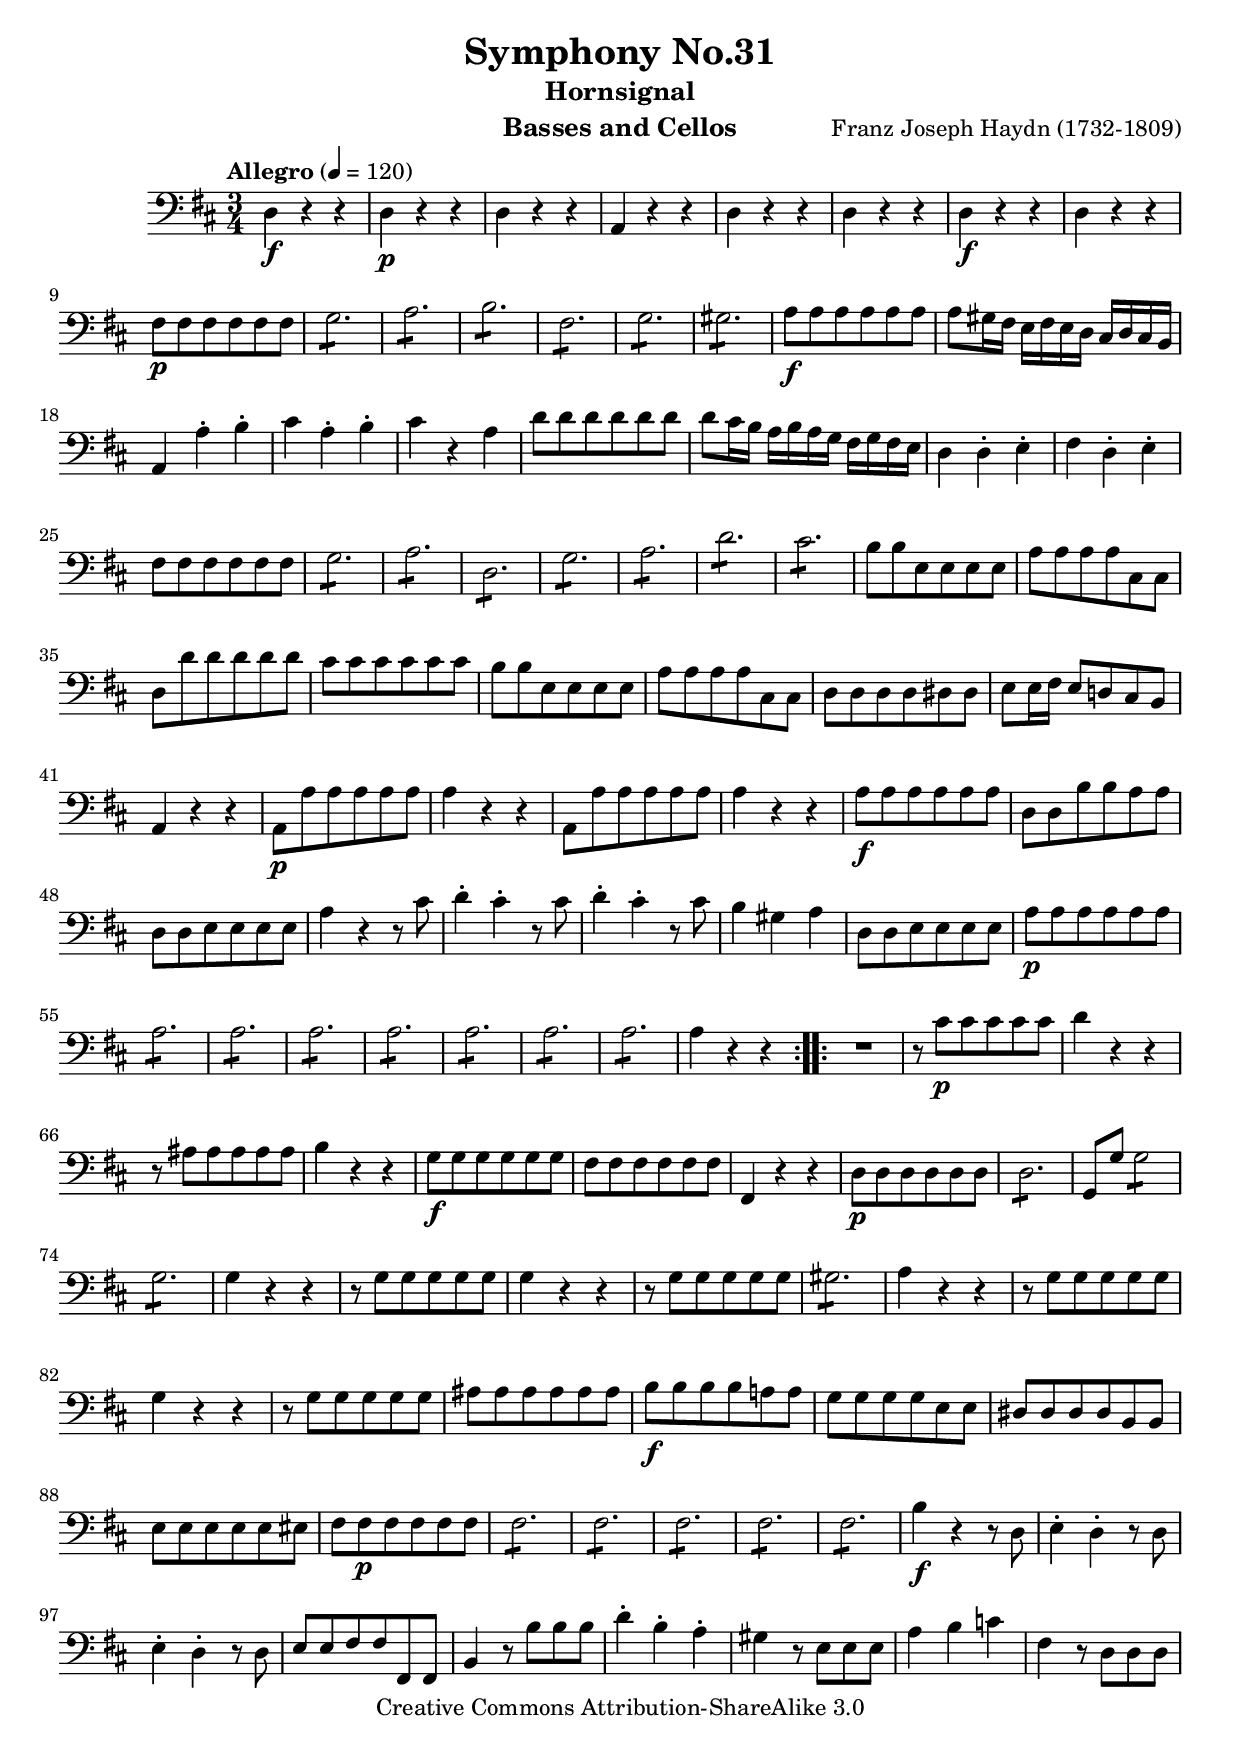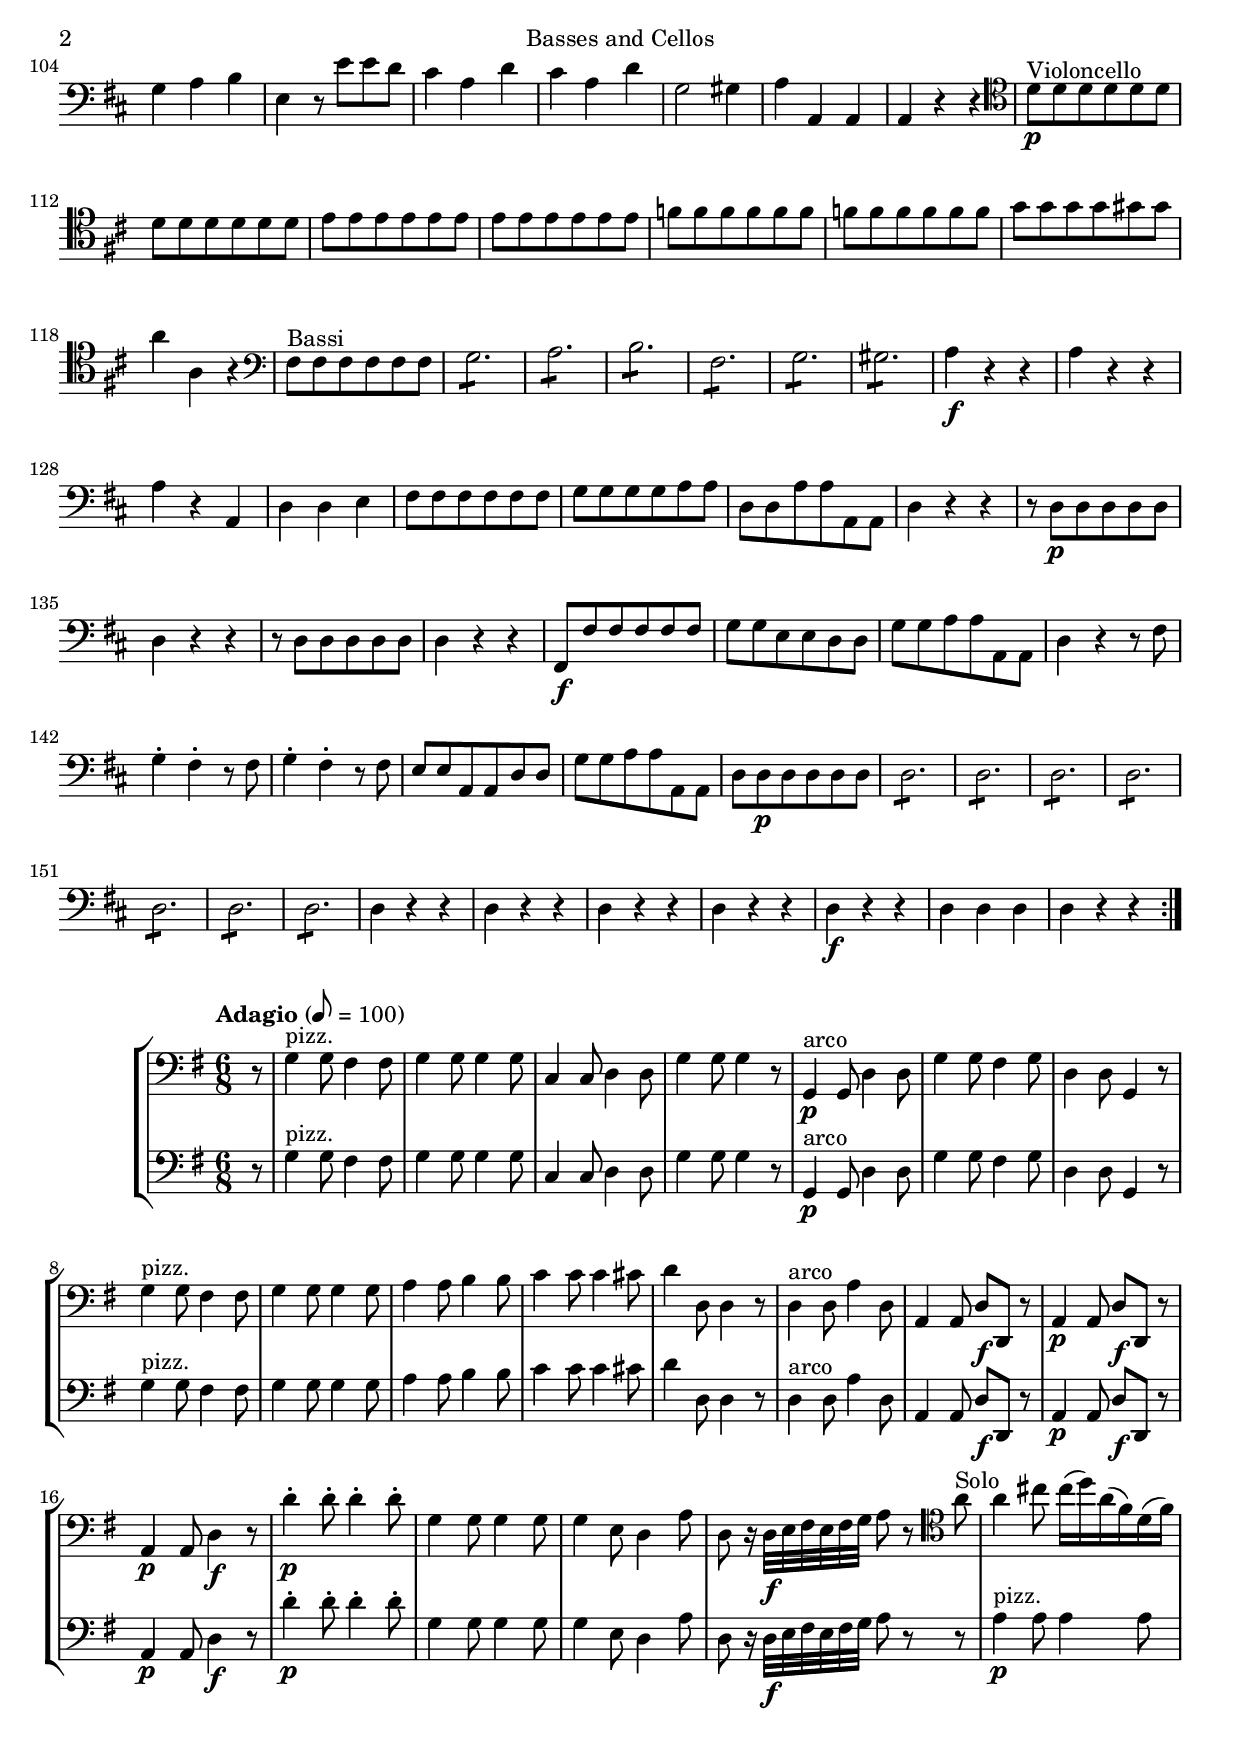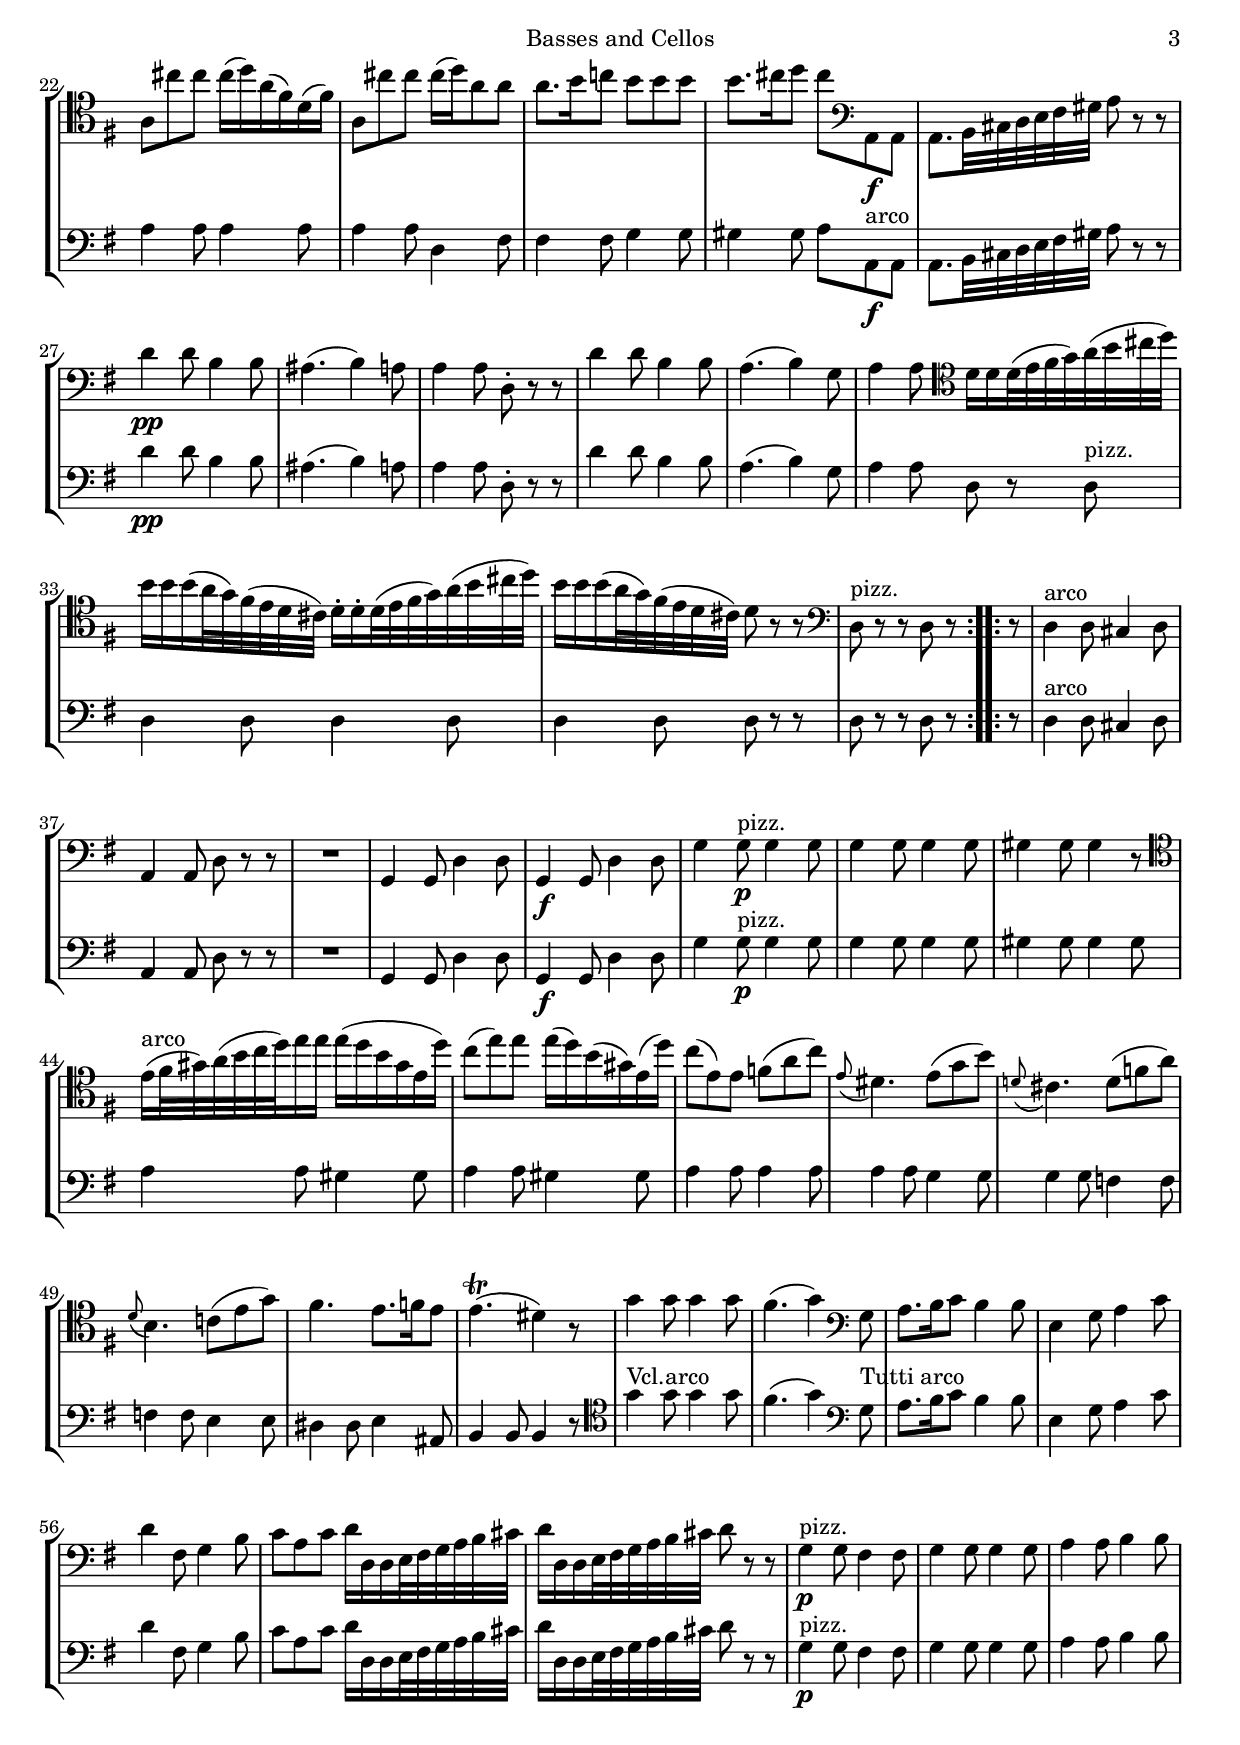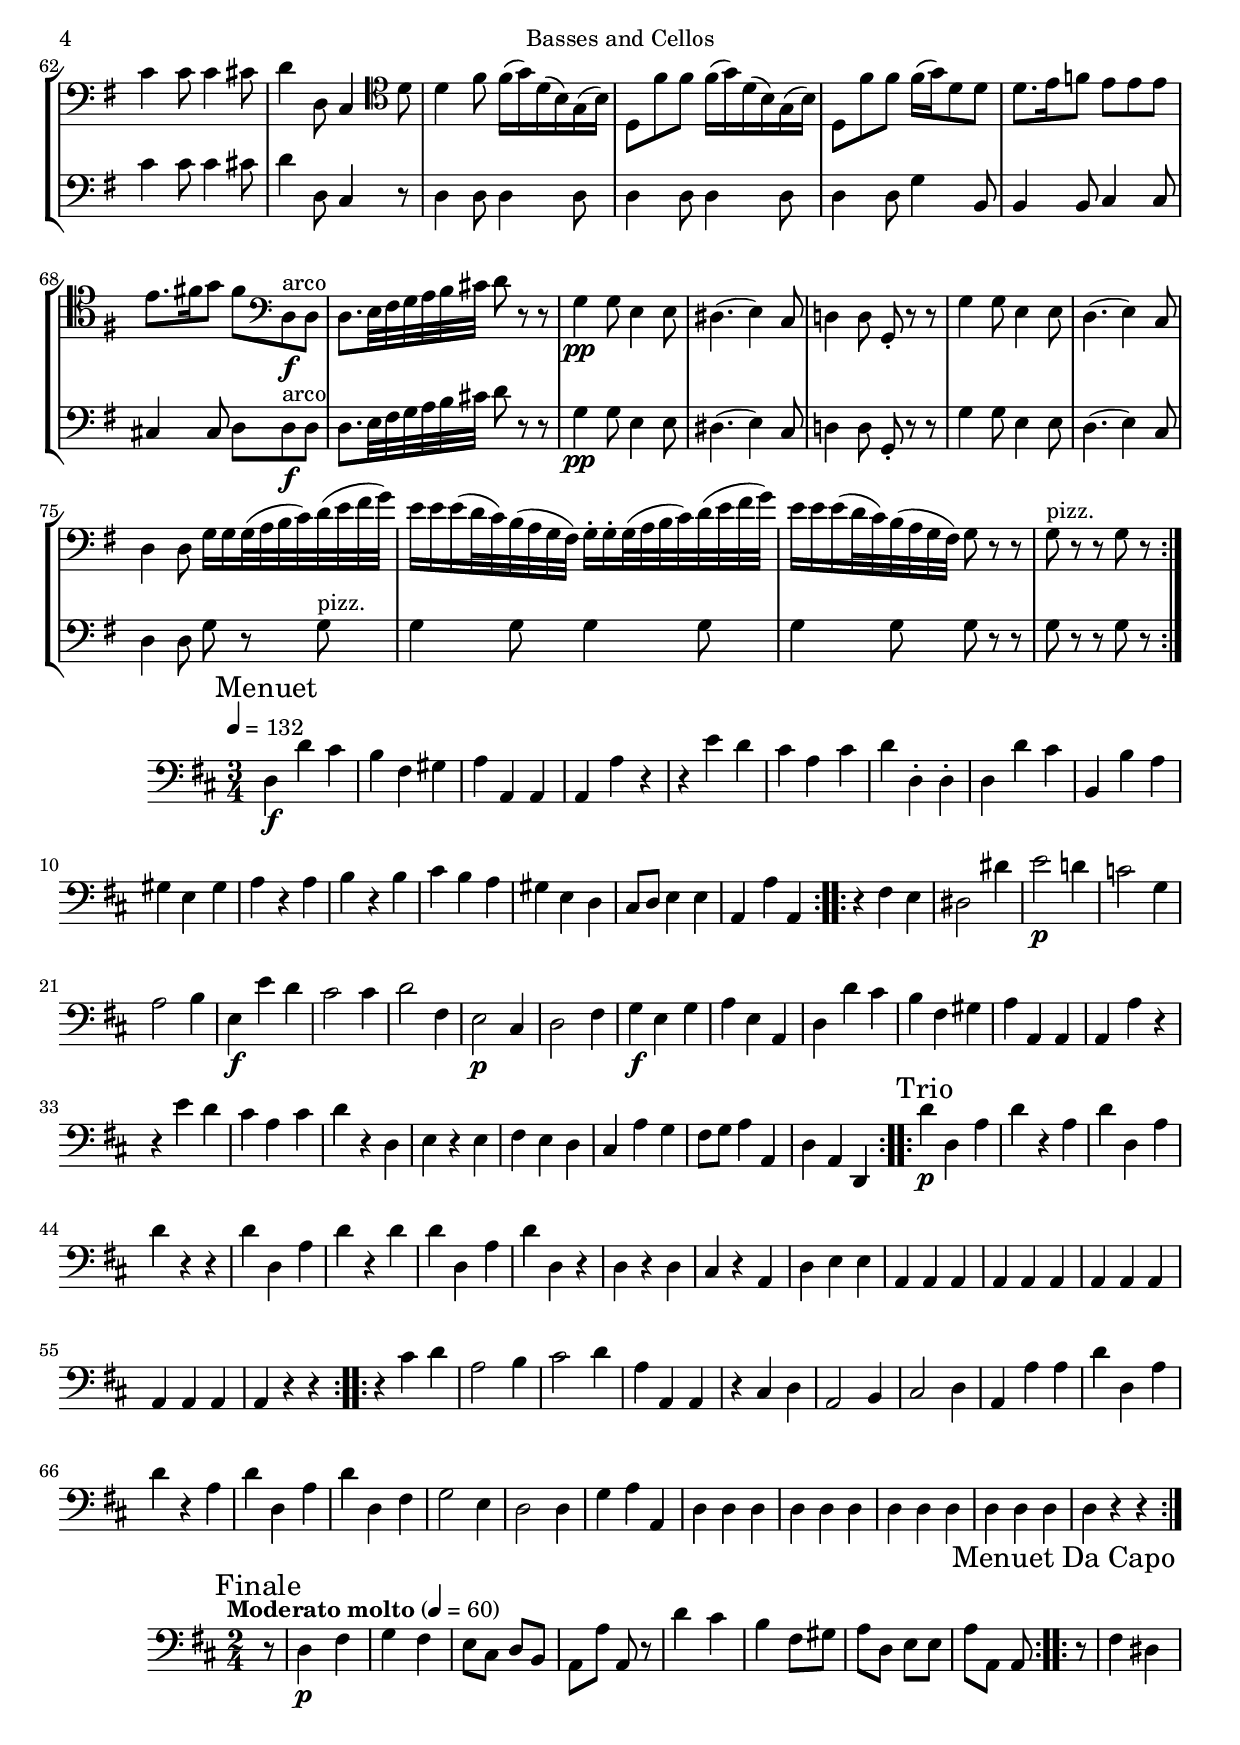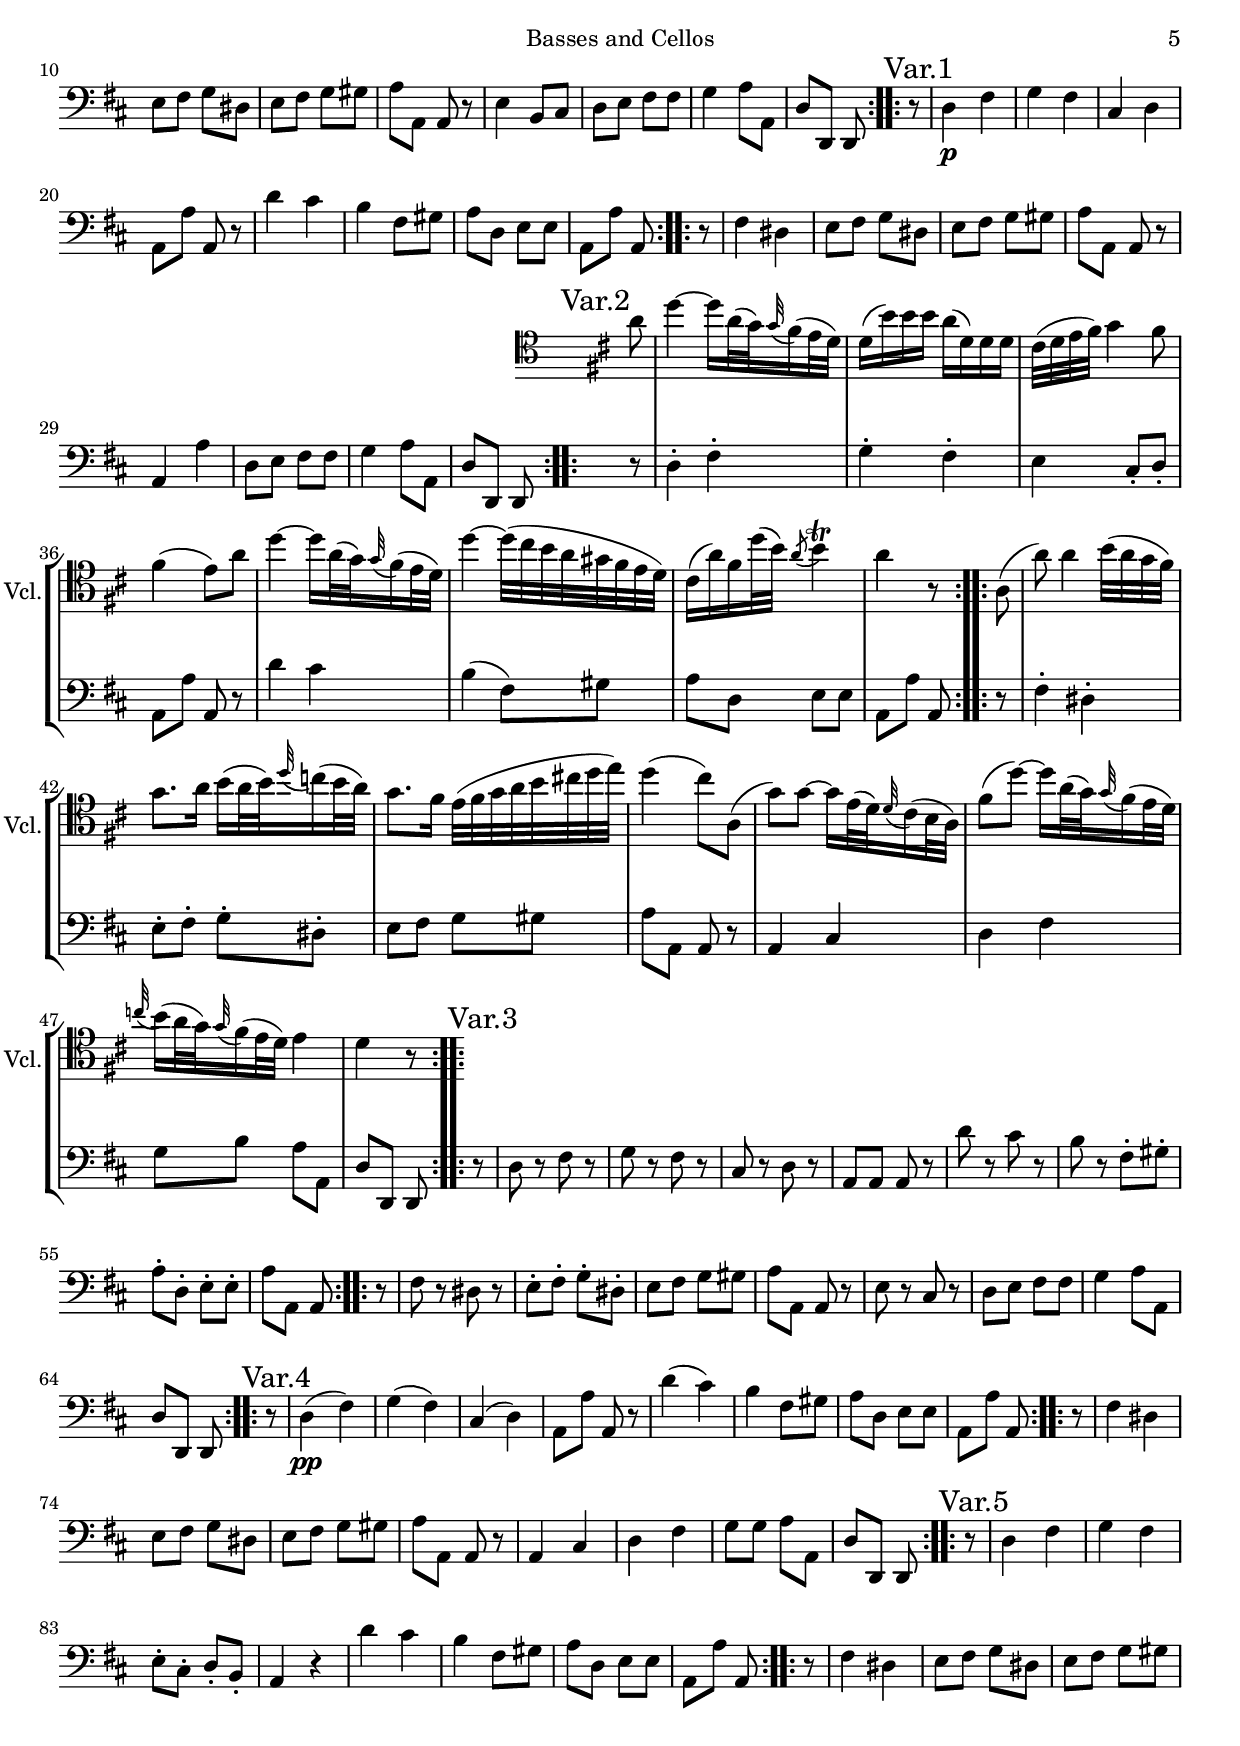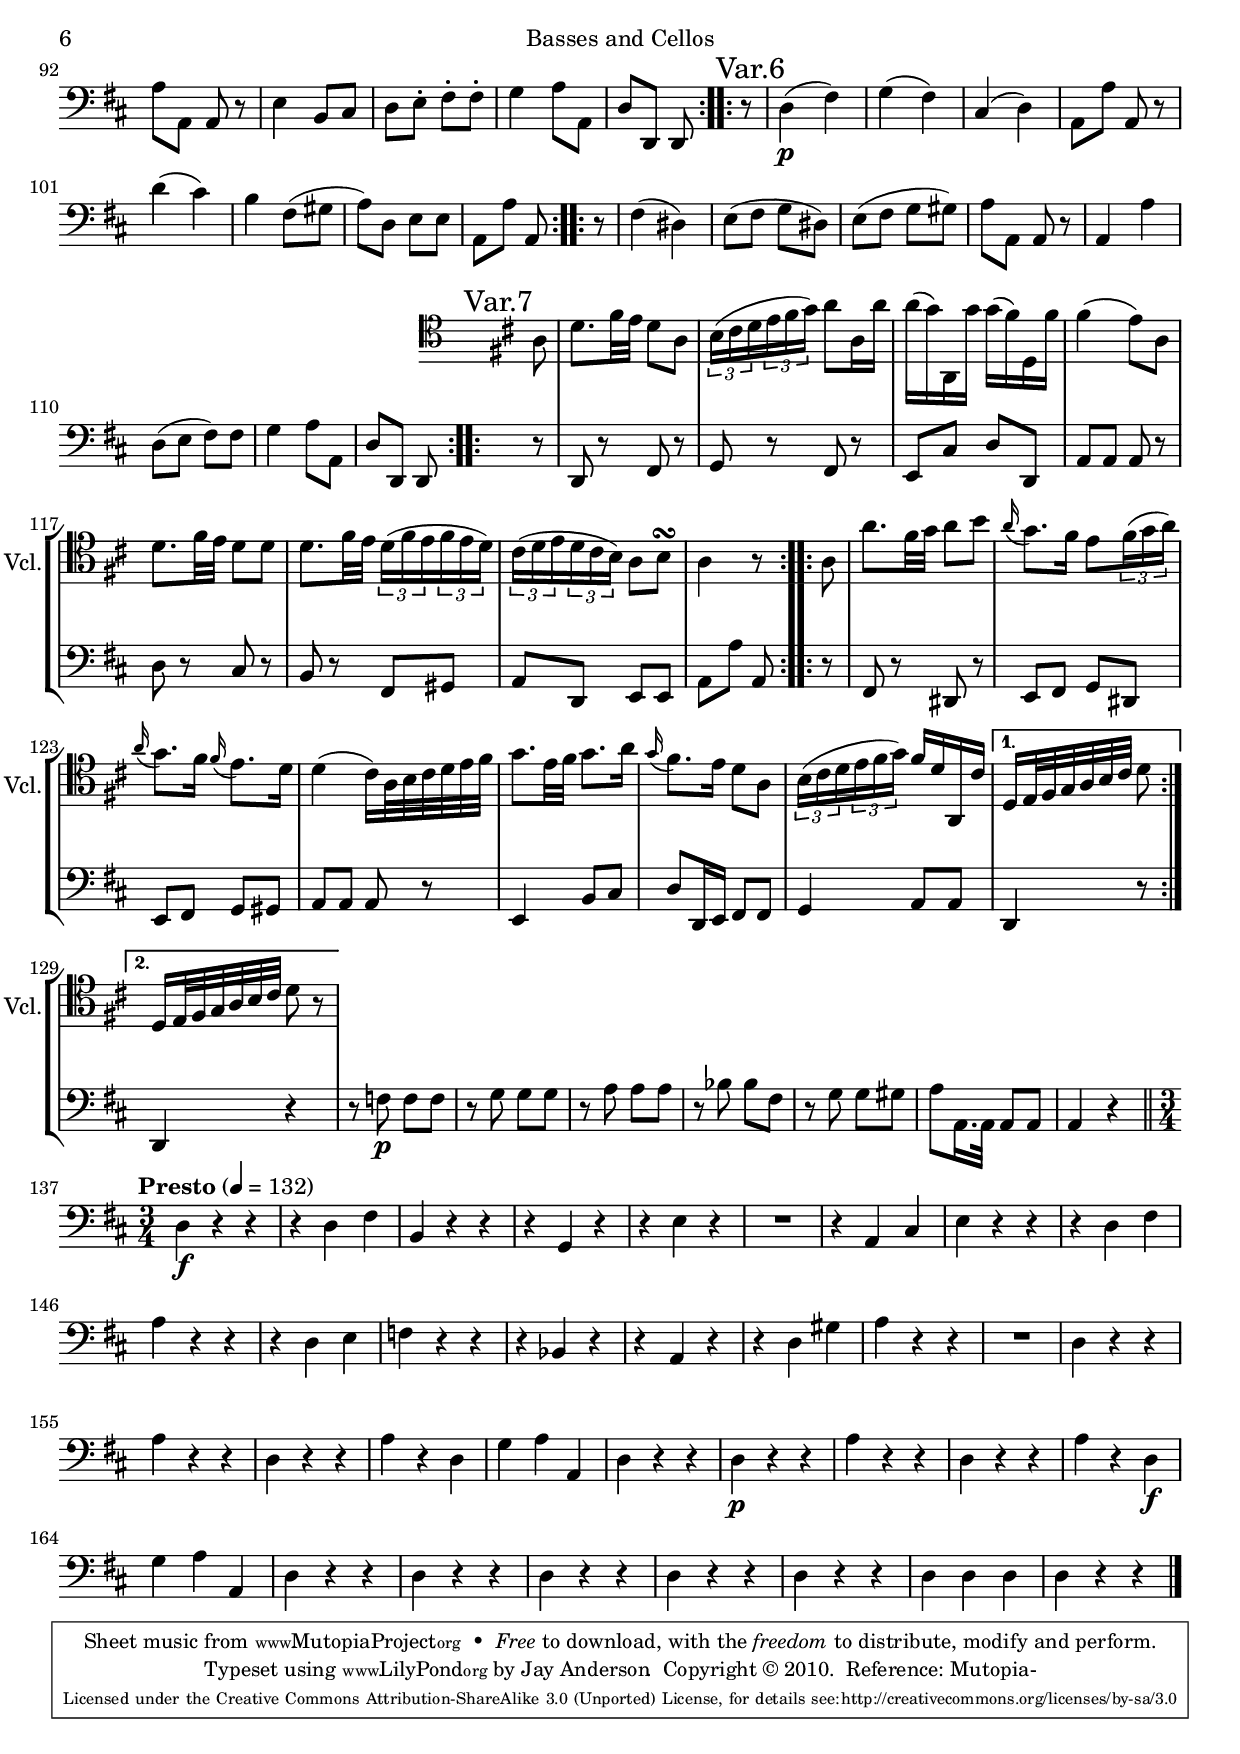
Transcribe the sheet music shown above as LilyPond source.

\version "2.14.1"

\include "defs.ily"
\version "2.14.1"

bassMvtI = \relative c
{
  \key d \major
  \clef bass
  \repeat volta 2
  {
    d4\f r r |
    d\p r r |
    d r r |
    a r r |
    d r r |
    d r r |
    d\f r r |
    d r r |
    fis8\p fis fis fis fis fis |
    \repeat tremolo 6 g8 |
    \repeat tremolo 6 a8 |
    \repeat tremolo 6 b8 |
    \repeat tremolo 6 fis8 |
    \repeat tremolo 6 g8 |
    \repeat tremolo 6 gis8 |
    a8\f a a a a a |
    a gis16 fis e fis e d cis d cis b |
    a4 a'-. b-. |
    cis a-. b-. |
    cis r a |
    d8 d d d d d |
    d cis16 b a b a g fis g fis e |
    d4 d-. e-. |
    fis d-. e-. |
    \repeat unfold 6 fis8 |
    \repeat tremolo 6 g |
    \repeat tremolo 6 a |
    \repeat tremolo 6 d, |
    \repeat tremolo 6 g |
    \repeat tremolo 6 a |
    \repeat tremolo 6 d |
    \repeat tremolo 6 cis |
    b8 b e, e e e |
    a a a a cis, cis |
    d d' d d d d |
    cis cis cis cis cis cis |
    b b e, e e e |
    a a a a cis, cis |
    d d d d dis dis |
    e8 e16 fis e8 d cis b |
    a4 r r |
    a8\p a' a a a a |
    a4 r r |
    a,8 a' a a a a |
    a4 r r |
    a8\f a a a a a |
    d, d b' b a a |
    d, d e e e e |
    a4 r r8 cis |
    d4-. cis-. r8 cis |
    d4-. cis-. r8 cis |
    b4 gis a |
    d,8 d e e e e |
    a\p a a a a a |
    \repeat unfold 7 {\repeat tremolo 6 a8} |
    a4 r r |
  }
  \repeat volta 2
  {
    R2. |
    r8 cis\p cis cis cis cis |
    d4 r r |
    r8 ais ais ais ais ais |
    b4 r r |
    g8\f g g g g g |
    fis fis fis fis fis fis |
    fis,4 r r |
    d'8\p d d d d d |
    \repeat tremolo 6 d |
    g, g' \repeat tremolo 4 g |
    \repeat tremolo 6 g |
    g4 r r |
    r8 g g g g g |
    g4 r r |
    r8 g g g g g |
    \repeat tremolo 6 gis |
    a4 r r |
    r8 g g g g g |
    g4 r r |
    r8 g g g g g |
    ais ais ais ais ais ais |
    b\f b b b a a |
    g g g g e e |
    dis dis dis dis b b |
    e e e e e eis |
    fis fis\p fis fis fis fis |
    \repeat unfold 5 {\repeat tremolo 6 fis} |
    b4\f r r8 d, |
    e4-. d-. r8 d |
    e4-. d-. r8 d |
    e e fis fis fis, fis |
    b4 r8 b' b b |
    d4-. b-. a-. |
    gis r8 e e e |
    a4 b c |
    fis, r8 d d d |
    g4 a b |
    e, r8 e' e d |
    cis4 a d |
    cis a d |
    g,2 gis4 |
    a a, a |
    a r r |
    \clef tenor
    d'8\p^"Violoncello" d d d d d |
    \repeat unfold 6 d |
    \repeat unfold 2 {\repeat unfold 6 e |}
    \repeat unfold 2 {\repeat unfold 6 f |}
    g g g g gis gis |
    a4 a, r |
    \clef bass
    fis8^"Bassi" fis fis fis fis fis |
    \repeat tremolo 6 g |
    \repeat tremolo 6 a |
    \repeat tremolo 6 b |
    \repeat tremolo 6 fis |
    \repeat tremolo 6 g |
    \repeat tremolo 6 gis |
    a4\f r r |
    a r r |
    a r a, |
    d d e |
    \repeat unfold 6 fis8 |
    g g g g a a |
    d, d a' a a, a |
    d4 r r |
    r8 d\p d d d d |
    d4 r r |
    r8 d d d d d |
    d4 r r |
    fis,8\f fis' fis fis fis fis |
    g g e e d d |
    g g a a a, a |
    d4 r r8 fis |
    g4-. fis-. r8 fis |
    g4-. fis-. r8 fis |
    e e a, a d d |
    g g a a a, a |
    d d\p d d d d |
    \repeat unfold 7 {\repeat tremolo 6 d} |
    \repeat unfold 4 {d4 r r |}
    d\f r r |
    d d d |
    d r r |
  }
}

celloSoloMvtII = \relative c'
{
  \clef bass
  \key g \major
  \repeat volta 2
  {
    % With cellos/basses
    r8 |
    g4^\pizz g8 fis4 fis8 |
    g4 g8 g4 g8 |
    c,4 c8 d4 d8 |
    g4 g8 g4 r8 |
    g,4\p^\arco g8 d'4 d8 |
    g4 g8 fis4 g8 |
    d4 d8 g,4 r8 |
    g'4^\pizz g8 fis4 fis8 |
    g4 g8 g4 g8 |
    a4 a8 b4 b8 |
    c4 c8 c4 cis8 |
    d4 d,8 d4 r8 |
    d4^\arco d8 a'4 d,8 |
    a4 a8 d\f d, r |
    a'4\p a8 d\f d, r |
    a'4\p a8 d4\f r8 |
    d'4-.\p d8-. d4-. d8-. |
    g,4 g8 g4 g8 |
    g4 e8 d4 a'8 |
    d, r16 d32\f e fis e fis g a8 r

    %Solo
    \clef tenor
    a'8^\solo |
    a4 cis8 cis16( d) a( fis) d( fis) |
    a,8 cis' cis cis16( d) a( fis) d( fis) |
    a,8 cis' cis cis16( d) a8 a |
    a8. b16 c8 b b b |
    b8. cis16 d8 cis
    \clef bass

    % Joins back with cellos/basses
    a,,\f a |
    a8. b32 cis d e fis gis a8 r r |
    d4\pp d8 b4 b8 |
    ais4.( b4) a8 |
    a4 a8 d,-. r r |
    d'4 d8 b4 b8 |
    a4.( b4) g8 |
    a4 a8

    % Solo
    \clef tenor
    d16 d d32( e fis g) a( b cis d) |
    b16 b b( a32 g) fis( e d cis) d16-. d-. d32( e fis g) a( b cis d) |
    b16 b b( a32 g) fis( e d cis) d8 r r |
    \clef bass
    d,^\pizz r r d r
  }
  \repeat volta 2
  {
    r8 d4^\arco d8 cis4 d8 |
    a4 a8 d r r |
    R2. |
    g,4 g8 d'4 d8 |
    g,4\f g8 d'4 d8 |
    g4 g8\p^\pizz g4 g8 |
    g4 g8 g4 g8 |
    gis4 gis8 gis4
    % Solo
    r8 |
    \clef tenor
    e'16(^\arco fis32 gis) a( b c d) e16 e e( d b gis e d') |
    c8( e) e e16( d) b( gis) e( d') |
    c8( e,) e f( a c) |
    \appoggiatura e,8 dis4. e8( g b) |
    \appoggiatura d,8 cis4. d8( f a) |
    \appoggiatura d,8 b4. c8( e g) |
    fis4. e8. f16 e8 |
    e4.(\trill dis4) r8 |
    % Joins back with cellos/basses
    g4 g8 g4 g8 |
    fis4.( g4) \clef bass g,8 |
    a8. b16 c8 b4 b8 |
    e,4 g8 a4 c8 |
    d4 fis,8 g4 b8 |
    c a c d16 d, d e32 fis g a b cis |
    d16 d, d e32 fis g a b cis d8 r r |
    g,4\p^\pizz g8 fis4 fis8 |
    g4 g8 g4 g8 |
    a4 a8 b4 b8 |
    c4 c8 c4 cis8 |
    d4 d,8 c4
    % Solo
    \clef tenor
    d'8 |
    d4 fis8 fis16( g) d( b) g( b) |
    d,8 fis' fis fis16( g) d( b) g( b) |
    d,8 fis' fis fis16( g) d8 d |
    d8. e16 f8 e e e |
    e8. fis16 g8 fis8
    % Joins back with cellos/basses
    \clef bass
    d,\f^\arco d |
    d8. e32 fis g a b cis d8 r r |
    g,4\pp g8 e4 e8 |
    dis4.( e4) c8 |
    d4 d8 g,-. r r |
    g'4 g8 e4 e8 |
    d4.( e4) c8 |
    d4 d8
    % Solo
    g16 g g32( a b c) d( e fis g) |
    e16 e e( d32 c) b( a g fis) g16-. g-. g32( a b c) d( e fis g) |
    e16 e e( d32 c) b( a g fis) g8 r r |
    g^\pizz r r g r
  }
}

bassMvtII = \relative c'
{
  \clef bass
  \key g \major
  \repeat volta 2
  {
    r8 |
    g4^\pizz g8 fis4 fis8 |
    g4 g8 g4 g8 |
    c,4 c8 d4 d8 |
    g4 g8 g4 r8 |
    g,4\p^\arco g8 d'4 d8 |
    g4 g8 fis4 g8 |
    d4 d8 g,4 r8 |
    g'4^\pizz g8 fis4 fis8 |
    g4 g8 g4 g8 |
    a4 a8 b4 b8 |
    c4 c8 c4 cis8 |
    d4 d,8 d4 r8 |
    d4^\arco d8 a'4 d,8 |
    a4 a8 d\f d, r |
    a'4\p a8 d\f d, r |
    a'4\p a8 d4\f r8 |
    d'4-.\p d8-. d4-. d8-. |
    g,4 g8 g4 g8 |
    g4 e8 d4 a'8 |
    d, r16 d32\f e fis e fis g a8 r r |
    a4\p^\pizz a8 a4 a8 |
    a4 a8 a4 a8 |
    a4 a8 d,4 fis8 |
    fis4 fis8 g4 g8 |
    gis4 gis8 a8 a,\f^\arco a |
    a8. b32 cis d e fis gis a8 r r |
    d4\pp d8 b4 b8 |
    ais4.( b4) a8 |
    a4 a8 d,-. r r |
    d'4 d8 b4 b8 |
    a4.( b4) g8 |
    a4 a8 d, r d^\pizz |
    d4 d8 d4 d8 |
    d4 d8 d r r |
    d r r d r
  }
  \repeat volta 2
  {
    r8 d4^\arco d8 cis4 d8 |
    a4 a8 d r r |
    R2. |
    g,4 g8 d'4 d8 |
    g,4\f g8 d'4 d8 |
    g4 g8\p^\pizz g4 g8 |
    g4 g8 g4 g8 |
    gis4 gis8 gis4 gis8 |
    a4 a8 gis4 gis8 |
    a4 a8 gis4 gis8 |
    a4 a8 a4 a8 |
    a4 a8 g4 g8 |
    g4 g8 f4 f8 |
    f4 f8 e4 e8 |
    dis4 dis8 e4 ais,8 |
    b4 b8 b4 r8 |
    \clef tenor
    g''4^"Vcl.arco" g8 g4 g8 |
    fis4.( g4) \clef bass g,8^"Tutti arco" |
    a8. b16 c8 b4 b8 |
    e,4 g8 a4 c8 |
    d4 fis,8 g4 b8 |
    c a c d16 d, d e32 fis g a b cis |
    d16 d, d e32 fis g a b cis d8 r r |
    g,4\p^\pizz g8 fis4 fis8 |
    g4 g8 g4 g8 |
    a4 a8 b4 b8 |
    c4 c8 c4 cis8 |
    d4 d,8 c4 r8 |
    d4 d8 d4 d8 |
    d4 d8 d4 d8 |
    d4 d8 g4 b,8 |
    b4 b8 c4 c8 |
    cis4 cis8 d d\f^\arco d |
    d8. e32 fis g a b cis d8 r r |
    g,4\pp g8 e4 e8 |
    dis4.( e4) c8 |
    d4 d8 g,-. r r |
    g'4 g8 e4 e8 |
    d4.( e4) c8 |
    d4 d8 g r g^\pizz |
    g4 g8 g4 g8 |
    g4 g8 g r r |
    g r r g r
  }
}

bassMvtIII = \relative c
{
  \key d \major
  \clef bass
  \repeat volta 2
  {
    d4\f d' cis |
    b fis gis |
    a a, a |
    a a' r |
    r e' d |
    cis a cis |
    d d,-. d-. |
    d d' cis |
    b, b' a |
    gis e gis |
    a r a |
    b r b |
    cis b a |
    gis e d |
    cis8 d e4 e |
    a, a' a, |
  }
  \repeat volta 2
  {
    r fis' e |
    dis2 dis'4 |
    e2\p d4 |
    c2 g4 |
    a2 b4 |
    e,\f e' d |
    cis2 cis4 |
    d2 fis,4 |
    e2\p cis4 |
    d2 fis4 |
    g4\f e g |
    a e a, |
    d d' cis |
    b fis gis |
    a a, a |
    a a' r |
    r e' d |
    cis a cis |
    d r d, |
    e r e |
    fis e d |
    cis a' g |
    fis8 g a4 a, |
    d a d, |
  }
  \repeat volta 2
  {
    d''4\p d, a' |
    d r a |
    d d, a' |
    d r r |
    d d, a' |
    d r d |
    d d, a' |
    d d, r |
    d r d |
    cis r a |
    d e e |
    \repeat unfold 4 {\repeat unfold 3 a,} |
    a r r |
  }
  \repeat volta 2
  {
    r4 cis' d |
    a2 b4 |
    cis2 d4 |
    a a, a |
    r cis d |
    a2 b4 |
    cis2 d4 |
    a a' a |
    d d, a' |
    d r a |
    d d, a' |
    d d, fis |
    g2 e4 |
    d2 d4 |
    g a a, |
    \repeat unfold 4 {\repeat unfold 3 d} |
    d r r |
  }
}

celloSoloMvtIVVarII = \relative c''
{
  \clef tenor
  \key d \major
  \repeat volta 2
  {
    a8 |
    d4~ d16 a32( g) \appoggiatura g32 fis16( e32 d) |
    d16( b') b b a( d,) d d |
    cis32( d e fis) g4 fis8 |
    fis4( e8) a |
    d4~ d16 a32( g) \appoggiatura g32 fis16( e32 d) |
    d'4~ d32( cis b a gis fis e d) |
    cis16( a') fis d'32( b) \acciaccatura a8 b4\trill |
    a4 r8
  }
  \repeat volta 2
  {
    a,8( |
    a') a4 b32( a g fis) |
    g8. a16 b16( a32 b) \appoggiatura d32 c16( b32 a) |
    g8. fis16 e32( fis g a b cis d e) |
    d4( cis8) a,( |
    g') g~ g16 e32( d) \appoggiatura d32 cis16( b32 a) |
    fis'8( d'~) d16 a32( g) \appoggiatura g32 fis16( e32 d) |
    \appoggiatura c'32 b16( a32 g) \appoggiatura g32 fis16( e32 d) e4 |
    d r8
  }
}

celloSoloMvtIVVarVII = \relative c'
{
  \clef tenor
  \key d \major
  \repeat volta 2
  {
    a8 |
    d8. fis32 e d8 a |
    \times 2/3 {b16( cis d} \times 2/3 {e fis g)} a8 a,16 a' |
    a( g) a,, g'' g( fis) d, fis' |
    fis4( e8) a, |
    d8. fis32 e d8 d |
    d8. fis32 e \times 2/3 {d16( fis e} \times 2/3 {fis e d)} |
    \times 2/3 {cis16( d e} \times 2/3 {d cis b)} a8 b\turn |
    a4 r8
  }
  \repeat volta 2
  {
    a8 |
    a'8. fis32 g a8 b |
    \appoggiatura a16 g8. fis16 e8 \times 2/3 {fis16( g a)} |
    \appoggiatura a16 g8. fis16 \appoggiatura fis16 e8. d16 |
    d4( cis16) a32 b cis d e fis |
    g8. e32 fis g8. a16 |
    \appoggiatura g16 fis8. e16 d8 a |
    \times 2/3 {b16( cis d} \times 2/3 {e fis g)} fis16 d a, cis' |
  }
  \alternative
  {
    {d,16 e32 fis g a b cis d8}
    {d,16 e32 fis g a b cis d8 r |}
  }
}

bassMvtIV = \relative c
{
  \key d \major
  \clef bass
  %Intro
  \repeat volta 2
  {
    r8 |
    d4\p fis |
    g fis |
    e8 cis d b |
    a a' a, r |
    d'4 cis |
    b fis8 gis |
    a d, e e |
    a a, a
  }
  \repeat volta 2
  {
    r8 |
    fis'4 dis |
    e8 fis g dis |
    e fis g gis |
    a a, a r |
    e'4 b8 cis |
    d e fis fis |
    g4 a8 a, |
    d d, d
  }
  %Var.1
  \repeat volta 2
  {
    r8 |
    d'4\p fis |
    g fis |
    cis d |
    a8 a' a, r |
    d'4 cis |
    b fis8 gis |
    a d, e e |
    a, a' a,
  }
  \repeat volta 2
  {
    r8 |
    fis'4 dis |
    e8 fis g dis |
    e fis g gis |
    a a, a r |
    a4 a' |
    d,8 e fis fis |
    g4 a8 a, |
    d d, d
  }
  %Var.2
  <<
    \new Staff
    \with
    {
      \remove "Time_signature_engraver"
      alignAboveContext = #"basses"
      midiInstrument = "string ensemble 1"
      instrumentName = \markup {\center-column {Solo Cello}}
      shortInstrumentName = "Vcl."
    }
    \celloSoloMvtIVVarII
    {
      \repeat volta 2
      {
        r8 |
        d'4-. fis-. |
        g-. fis-. |
        e cis8-. d-. |
        a a' a, r |
        d'4 cis |
        b( fis8) gis |
        a d, e e |
        a, a' a,
      }
      \repeat volta 2
      {
        r8 |
        fis'4-. dis-. |
        e8-. fis-. g-. dis-. |
        e fis g gis |
        a a, a r |
        a4 cis |
        d fis |
        g8 b a a, |
        d d, d
      }
    }
  >>
  %Var.3
  \repeat volta 2
  {
    r8 |
    d' r fis r |
    g r fis r |
    cis r d r |
    a a a r |
    d' r cis r |
    b r fis-. gis-. |
    a-. d,-. e-. e-. |
    a a, a
  }
  \repeat volta 2
  {
    r8 |
    fis' r dis r |
    e-. fis-. g-. dis-. |
    e fis g gis |
    a a, a r |
    e' r cis r |
    d e fis fis |
    g4 a8 a, |
    d d, d
  }
  %Var.4
  \repeat volta 2
  {
    r8 |
    d'4(\pp fis) |
    g( fis) |
    cis( d) |
    a8 a' a, r |
    d'4( cis) |
    b fis8 gis |
    a d, e e |
    a, a' a,
  }
  \repeat volta 2
  {
    r8 |
    fis'4 dis |
    e8 fis g dis |
    e fis g gis |
    a a, a r |
    a4 cis |
    d fis |
    g8 g a a, |
    d d, d
  }
  %Var.5
  \repeat volta 2
  {
    r8 |
    d'4 fis |
    g fis |
    e8-. cis-. d-. b-. |
    a4 r |
    d'4 cis |
    b fis8 gis |
    a d, e e |
    a, a' a,
  }
  \repeat volta 2
  {
    r8 |
    fis'4 dis |
    e8 fis g dis |
    e fis g gis |
    a a, a r |
    e'4 b8 cis |
    d e-. fis-. fis-. |
    g4 a8 a, |
    d d, d
  }
  %Var.6
  \repeat volta 2
  {
    r8 |
    d'4(\p fis) |
    g( fis) |
    cis( d) |
    a8 a' a, r |
    d'4( cis) |
    b fis8( gis |
    a) d, e e |
    a, a' a,
  }
  \repeat volta 2
  {
    r8 |
    fis'4( dis) |
    e8( fis g dis) |
    e( fis g gis) |
    a a, a r |
    a4 a' |
    d,8( e fis) fis |
    g4 a8 a, |
    d d, d
  }
  %Var.7
  <<
    \new Staff
    \with
    {
      \remove "Time_signature_engraver"
      alignAboveContext = #"basses"
      midiInstrument = "string ensemble 1"
      instrumentName = \markup {\center-column {Solo Cello}}
      shortInstrumentName = "Vcl."
    }
    \celloSoloMvtIVVarVII
    {
      \repeat volta 2
      {
        r8 |
        d r fis r |
        g r fis r |
        e cis' d d, |
        a' a a r |
        d r cis r |
        b r fis gis |
        a d, e e |
        a a' a,
      }
      \repeat volta 2
      {
        r8 |
        fis r dis r |
        e fis g dis |
        e fis g gis |
        a a a r |
        e4 b'8 cis |
        d d,16 e fis8 fis |
        g4 a8 a |
      }
      \alternative
      {
        {d,4 r8}
        {d4 r |}
      }
    }
  >>
  r8 f'\p f f |
  r g g g |
  r a a a |
  r bes bes fis |
  r g g gis |
  a a,16. a32 a8 a |
  a4 r

  %Presto
  d4\f r r |
  r d fis |
  b, r r |
  r g r |
  r e' r |
  R2. |
  r4 a, cis |
  e r r |
  r d fis |
  a r r |
  r d, e |
  f r r |
  r bes, r |
  r a r |
  r d gis |
  a r r |
  R2. |
  d,4 r r |
  a' r r |
  d, r r |
  a' r d, |
  g a a, |
  d r r |
  d\p r r |
  a' r r |
  d, r r |
  a' r d,\f |
  g a a, |
  \repeat unfold 5 {d r r |}
  d d d |
  d r r |
}

instrument = "Basses and Cellos"
\include "header.ily"

\score { \new Staff { << \bassMvtI \outlineMvtI >> } }
\score
{
  \new StaffGroup
  <<
    \new Staff { \celloSoloMvtII }
    \new Staff { << \bassMvtII \outlineMvtII >> }
  >>
}
\score { \new Staff { << \bassMvtIII \outlineMvtIII >> } }
\score { \new StaffGroup { \new Staff = "basses" << \bassMvtIV \outlineMvtIV >> } }
